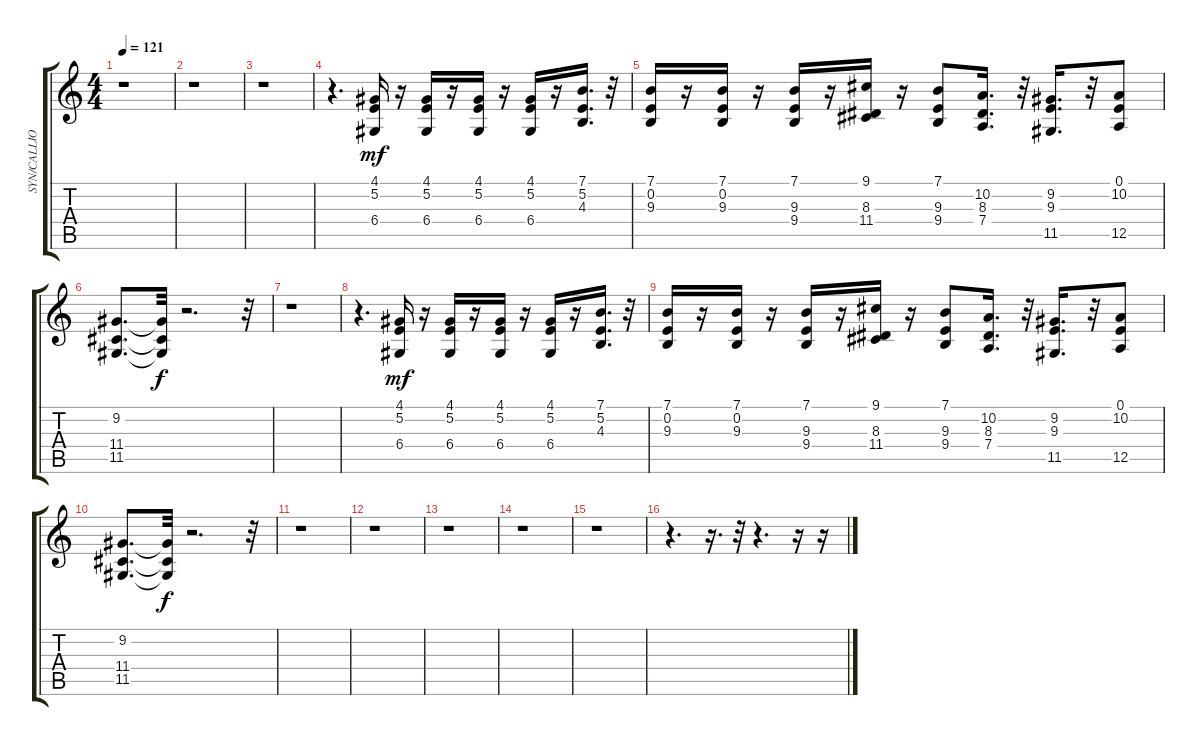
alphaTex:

\track ("SYN/CALLIOPE" "SYN/CALLIO") {instrument lead3calliope}
\staff {score tabs}
\tuning (E4 B3 G3 D3 A2 E2) {hide}
\ts (4 4)
\tempo 121
\clef g2
\ks c
r.1{dy mf} |
r.1 |
r.1 |
r.4{d} (4.1 5.2 6.4).16 r.16 (4.1 5.2 6.4).16 r.16 (4.1 5.2 6.4).16 r.16 (4.1 5.2 6.4).16 r.16 (7.1 5.2 4.3).16{d} r.32 |
(7.1 0.2 9.3).16 r.16 (7.1 0.2 9.3).16 r.16 (7.1 9.3 9.4).16 r.16 (9.1 8.3 11.4).16 r.16 (7.1 9.3 9.4).8 (10.2 8.3 7.4).16{d} r.32 (9.2 9.3 11.5).16{d} r.32 (0.1 10.2 12.5).8 |
(9.2 11.4 11.5).8{d} (9.2{t} 11.4{t} 11.5{t}).32{dy f} r.2{d} r.32 |
r.1 |
r.4{d} (4.1 5.2 6.4).16{dy mf} r.16 (4.1 5.2 6.4).16 r.16 (4.1 5.2 6.4).16 r.16 (4.1 5.2 6.4).16 r.16 (7.1 5.2 4.3).16{d} r.32 |
(7.1 0.2 9.3).16 r.16 (7.1 0.2 9.3).16 r.16 (7.1 9.3 9.4).16 r.16 (9.1 8.3 11.4).16 r.16 (7.1 9.3 9.4).8 (10.2 8.3 7.4).16{d} r.32 (9.2 9.3 11.5).16{d} r.32 (0.1 10.2 12.5).8 |
(9.2 11.4 11.5).8{d} (9.2{t} 11.4{t} 11.5{t}).32{dy f} r.2{d} r.32 |
r.1 |
r.1 |
r.1 |
r.1 |
r.1 |
r.4{d} r.16{d} r.32 r.4{d} r.16 r.16
